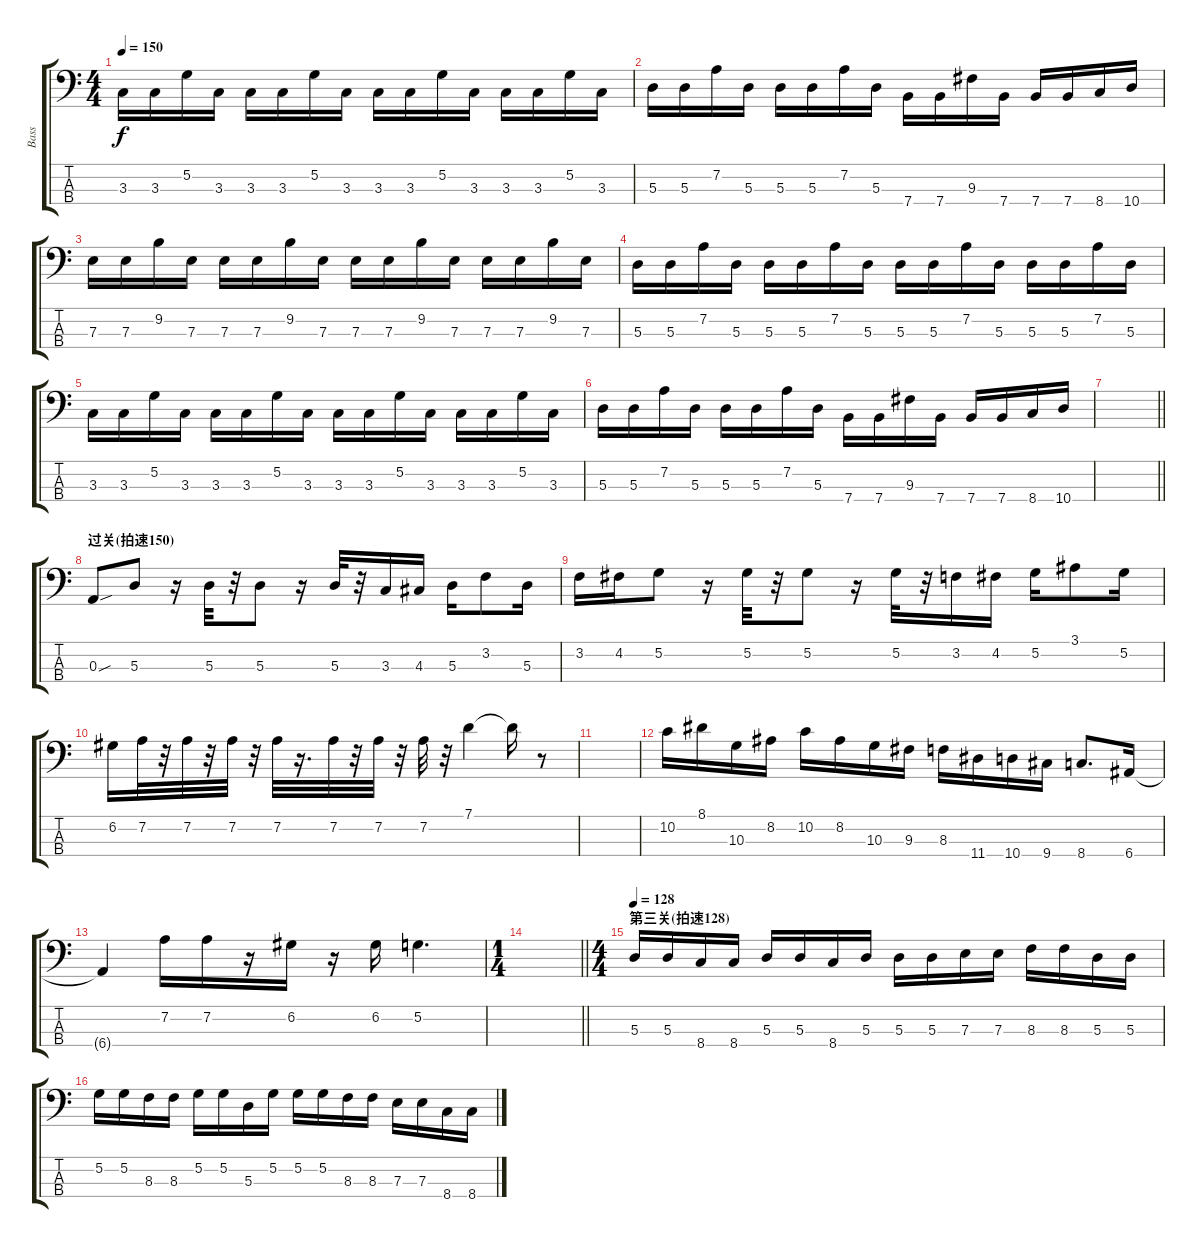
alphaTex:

\track ("Bass" "Bass") {instrument electricbassfinger}
\staff {score tabs}
\tuning (G2 D2 A1 E1) {hide}
\ts (4 4)
\tempo 150
\clef f4
\ks c
3.3.16{dy f} 3.3.16 5.2.16 3.3.16 3.3.16 3.3.16 5.2.16 3.3.16 3.3.16 3.3.16 5.2.16 3.3.16 3.3.16 3.3.16 5.2.16 3.3.16 |
5.3.16 5.3.16 7.2.16 5.3.16 5.3.16 5.3.16 7.2.16 5.3.16 7.4.16 7.4.16 9.3.16 7.4.16 7.4.16 7.4.16 8.4.16 10.4.16 |
7.3.16 7.3.16 9.2.16 7.3.16 7.3.16 7.3.16 9.2.16 7.3.16 7.3.16 7.3.16 9.2.16 7.3.16 7.3.16 7.3.16 9.2.16 7.3.16 |
5.3.16 5.3.16 7.2.16 5.3.16 5.3.16 5.3.16 7.2.16 5.3.16 5.3.16 5.3.16 7.2.16 5.3.16 5.3.16 5.3.16 7.2.16 5.3.16 |
3.3.16 3.3.16 5.2.16 3.3.16 3.3.16 3.3.16 5.2.16 3.3.16 3.3.16 3.3.16 5.2.16 3.3.16 3.3.16 3.3.16 5.2.16 3.3.16 |
5.3.16 5.3.16 7.2.16 5.3.16 5.3.16 5.3.16 7.2.16 5.3.16 7.4.16 7.4.16 9.3.16 7.4.16 7.4.16 7.4.16 8.4.16 10.4.16 |
\barLineRight lightlight
|
\section ("" "过关(拍速150)")
0.3{sou}.8 5.3.8 r.16 5.3.32 r.32 5.3.8 r.16 5.3.32 r.32 3.3.16 4.3.16 5.3.16 3.2.8 5.3.16 |
3.2.16 4.2.16 5.2.8 r.16 5.2.32 r.32 5.2.8 r.16 5.2.32 r.32 3.2.16 4.2.16 5.2.16 3.1.8 5.2.16 |
6.2.16 7.2.32 r.32 7.2.32 r.32 7.2.32 r.32 7.2.32 r.16{d} 7.2.32 r.32 7.2.32 r.32 7.2.32 r.32 7.1.4 7.1{t}.16 r.8 |
|
10.2.16 8.1.16 10.3.16 8.2.16 10.2.16 8.2.16 10.3.16 9.3.16 8.3.16 11.4.16 10.4.16 9.4.16 8.4.8{d} 6.4.16 |
6.4{t}.4 7.2.16 7.2.16 r.16 6.2.16 r.16 6.2.16 5.2.4{d} |
\ts (1 4)
\barLineRight lightlight
|
\ts (4 4)
\section ("" "第三关(拍速128)")
\tempo 128
5.3.16 5.3.16 8.4.16 8.4.16 5.3.16 5.3.16 8.4.16 5.3.16 5.3.16 5.3.16 7.3.16 7.3.16 8.3.16 8.3.16 5.3.16 5.3.16 |
5.2.16 5.2.16 8.3.16 8.3.16 5.2.16 5.2.16 5.3.16 5.2.16 5.2.16 5.2.16 8.3.16 8.3.16 7.3.16 7.3.16 8.4.16 8.4.16
